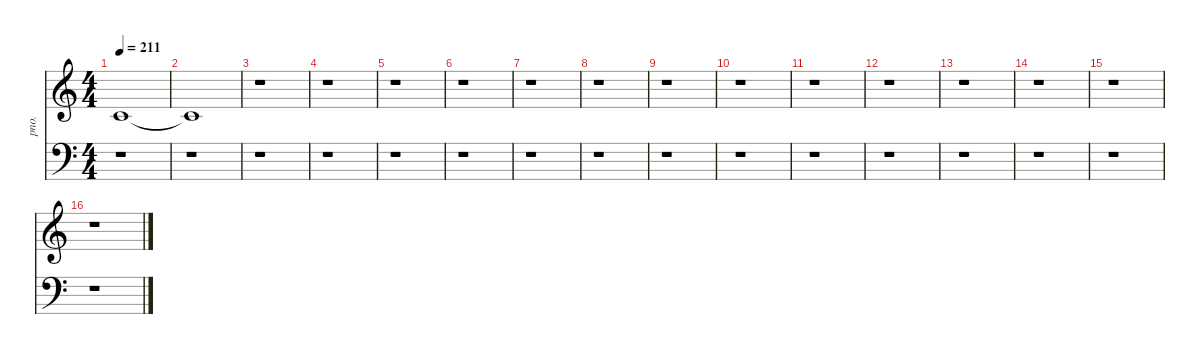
\defaultSystemsLayout 4
\hideDynamics
\bracketExtendMode nobrackets
\otherSystemsTrackNameOrientation horizontal
\track ("Vocal" "pno.") {instrument acousticgrandpiano}
\staff {score}
\tuning (E4 B3 G3 D3 A2 E2)
\ts (4 4)
\tempo 211
\clef g2
\ks c
1.2.1{dy ff} |
1.2{t}.1 |
r.1 |
r.1 |
r.1 |
r.1 |
r.1 |
r.1 |
r.1 |
r.1 |
r.1 |
r.1 |
r.1 |
r.1 |
r.1 |
r.1
\staff {score}
\tuning (G2 D2 A1 E1 B0)
\clef f4
\ottava regular
\simile none
\ks c
r.1{dy ff} |
r.1 |
r.1 |
r.1 |
r.1 |
r.1 |
r.1 |
r.1 |
r.1 |
r.1 |
r.1 |
r.1 |
r.1 |
r.1 |
r.1 |
r.1
